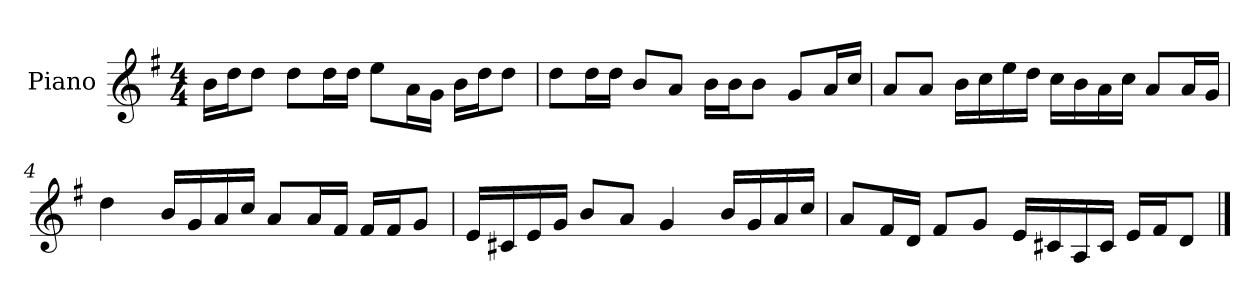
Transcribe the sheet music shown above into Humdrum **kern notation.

**kern
*part1
*staff1
*I"Piano
*I'P-no
*clefG2
*k[f#]
*M4/4
*MM90
=1
16b\LL
16dd\J
8dd\J
8dd\L
16dd\L
16dd\JJ
8ee\L
16a\L
16g\JJ
16b\LL
16dd\J
8dd\J
=2
8dd\L
16dd\L
16dd\JJ
8b/L
8a/J
16b\LL
16b\J
8b\J
8g/L
16a/L
16cc/JJ
=3
8a/L
8a/J
16b\LL
16cc\
16ee\
16dd\JJ
16cc\LL
16b\
16a\
16cc\JJ
8a/L
16a/L
16g/JJ
!!LO:LB:g=z
=4
4dd\
16b/LL
16g/
16a/
16cc/JJ
8a/L
16a/L
16f#/JJ
16f#/LL
16f#/J
8g/J
=5
16e/LL
16c#X/
16e/
16g/JJ
8b/L
8a/J
4g/
16b/LL
16g/
16a/
16cc/JJ
=6
8a/L
16f#/L
16d/JJ
8f#/L
8g/J
16e/LL
16c#X/
16A/
16c#/JJ
16e/LL
16f#/J
8d/J
==
*-
